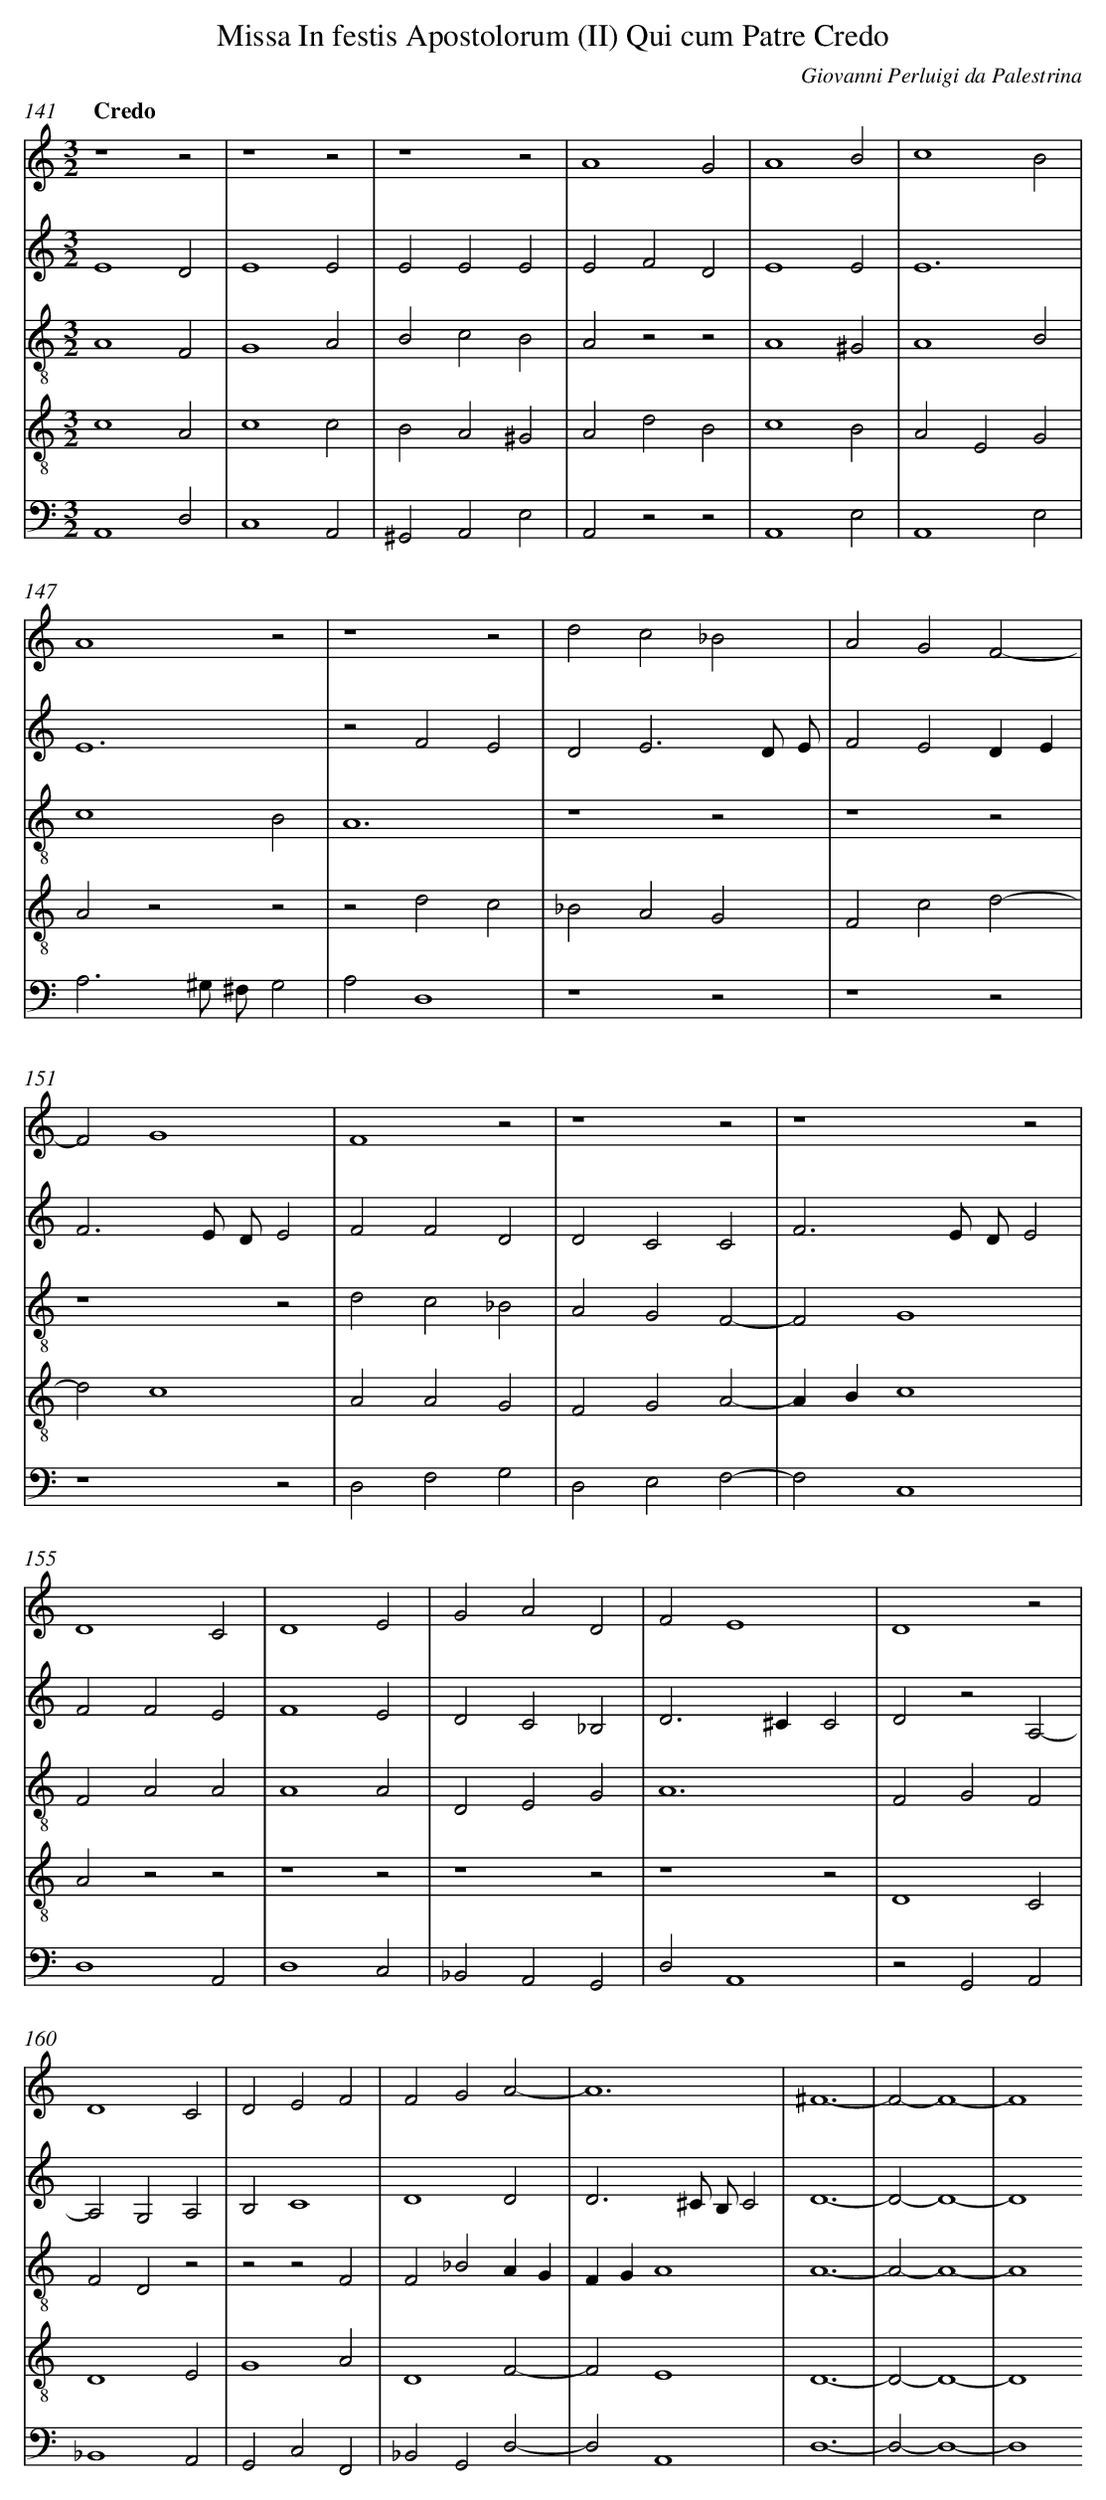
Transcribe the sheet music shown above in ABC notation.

X:1
T: Missa In festis Apostolorum (II) Qui cum Patre Credo
C: Giovanni Perluigi da Palestrina
L: 1/8
M: 3/2
Q: "Credo"
V: 1 clef=treble
V: 2 clef=treble
V: 3 clef=treble-8
V: 4 clef=treble-8
V: 5 clef=bass
K: C
[V:1] z8z4 |
[V:2] E8D4 |
[V:3] A8F4 |
[V:4] c8A4 |
[V:5] A,,8D,4 |
[V:1] z8z4 |
[V:2] E8E4 |
[V:3] G8A4 |
[V:4] c8c4 |
[V:5] C,8A,,4 |
[V:1] z8z4 |
[V:2] E4E4E4 |
[V:3] B4c4B4 |
[V:4] B4A4^G4 |
[V:5] ^G,,4A,,4E,4 |
[V:1] A8G4 |
[V:2] E4F4D4 |
[V:3] A4z4z4 |
[V:4] A4d4B4 |
[V:5] A,,4z4z4 |
[V:1] A8B4 |
[V:2] E8E4 |
[V:3] A8^G4 |
[V:4] c8B4 |
[V:5] A,,8E,4 |
[V:1] c8B4 |
[V:2] E12 |
[V:3] A8B4 |
[V:4] A4E4G4 |
[V:5] A,,8E,4 |
[V:1] A8z4 |
[V:2] E12 |
[V:3] c8B4 |
[V:4] A4z4z4 |
[V:5] A,6^G, ^F,G,4 |
[V:1] z8z4 |
[V:2] z4F4E4 |
[V:3] A12 |
[V:4] z4d4c4 |
[V:5] A,4D,8 |
[V:1] d4c4_B4 |
[V:2] D4E6D E |
[V:3] z8z4 |
[V:4] _B4A4G4 |
[V:5] z8z4 |
[V:1] A4G4F4- |
[V:2] F4E4D2E2 |
[V:3] z8z4 |
[V:4] F4c4d4- |
[V:5] z8z4 |
[V:1] F4G8 |
[V:2] F6E DE4 |
[V:3] z8z4 |
[V:4] d4c8 |
[V:5] z8z4 |
[V:1] F8z4 |
[V:2] F4F4D4 |
[V:3] d4c4_B4 |
[V:4] A4A4G4 |
[V:5] D,4F,4G,4 |
[V:1] z8z4 |
[V:2] D4C4C4 |
[V:3] A4G4F4- |
[V:4] F4G4A4- |
[V:5] D,4E,4F,4- |
[V:1] z8z4 |
[V:2] F6E DE4 |
[V:3] F4G8 |
[V:4] A2B2c8 |
[V:5] F,4C,8 |
[V:1] D8C4 |
[V:2] F4F4E4 |
[V:3] F4A4A4 |
[V:4] A4z4z4 |
[V:5] D,8A,,4 |
[V:1] D8E4 |
[V:2] F8E4 |
[V:3] A8A4 |
[V:4] z8z4 |
[V:5] D,8C,4 |
[V:1] G4A4D4 |
[V:2] D4C4_B,4 |
[V:3] D4E4G4 |
[V:4] z8z4 |
[V:5] _B,,4A,,4G,,4 |
[V:1] F4E8 |
[V:2] D4>^C4C4 |
[V:3] A12 |
[V:4] z8z4 |
[V:5] D,4A,,8 |
[V:1] D8z4 |
[V:2] D4z4A,4- |
[V:3] F4G4F4 |
[V:4] D8C4 |
[V:5] z4G,,4A,,4 |
[V:1] D8C4 |
[V:2] A,4G,4A,4 |
[V:3] F4D4z4 |
[V:4] D8E4 |
[V:5] _B,,8A,,4 |
[V:1] D4E4F4 |
[V:2] B,4C8 |
[V:3] z4z4F4 |
[V:4] G8A4 |
[V:5] G,,4C,4F,,4 |
[V:1] F4G4A4- |
[V:2] D8D4 |
[V:3] F4_B4A2G2 |
[V:4] D8F4- |
[V:5] _B,,4G,,4D,4- |
[V:1] A12 |
[V:2] D6^C B,C4 |
[V:3] F2G2A8 |
[V:4] F4E8 |
[V:5] D,4A,,8 |
[V:1] ^F12- |
[V:2] D12- |
[V:3] A12- |
[V:4] D12- |
[V:5] D,12- |
[V:1] F4-F8- |
[V:2] D4-D8- |
[V:3] A4-A8- |
[V:4] D4-D8- |
[V:5] D,4-D,8- |
[V:1] F8
[V:2] D8
[V:3] A8
[V:4] D8
[V:5] D,8
